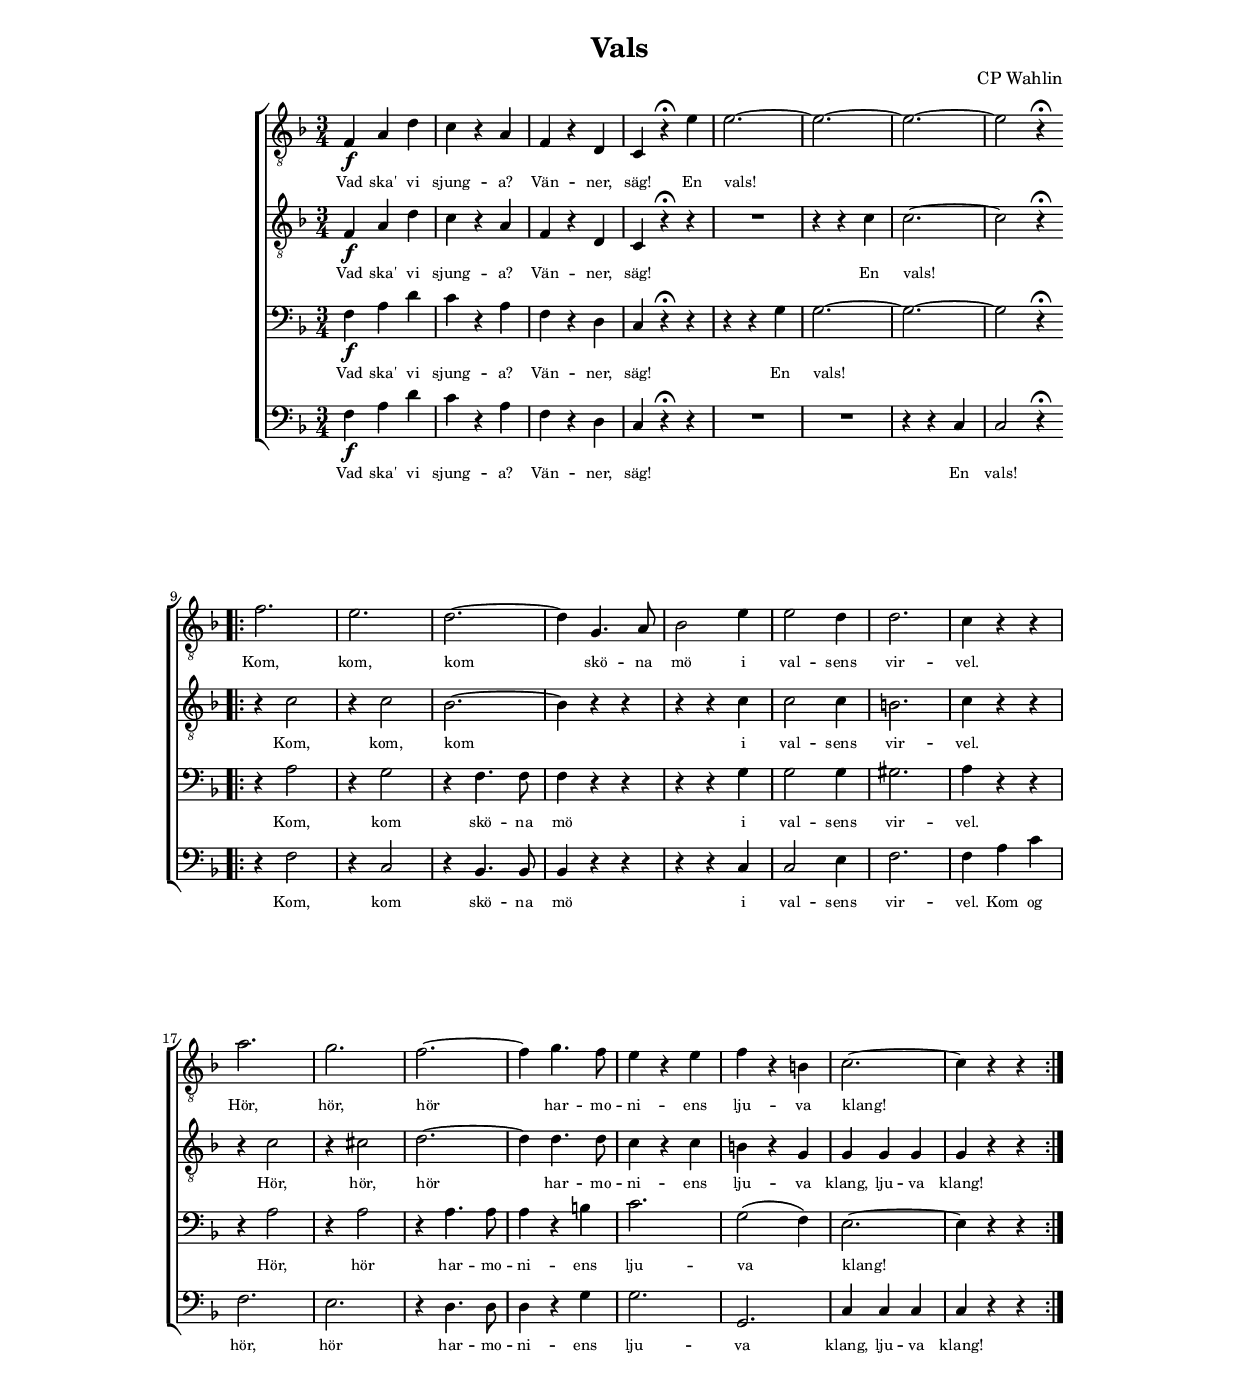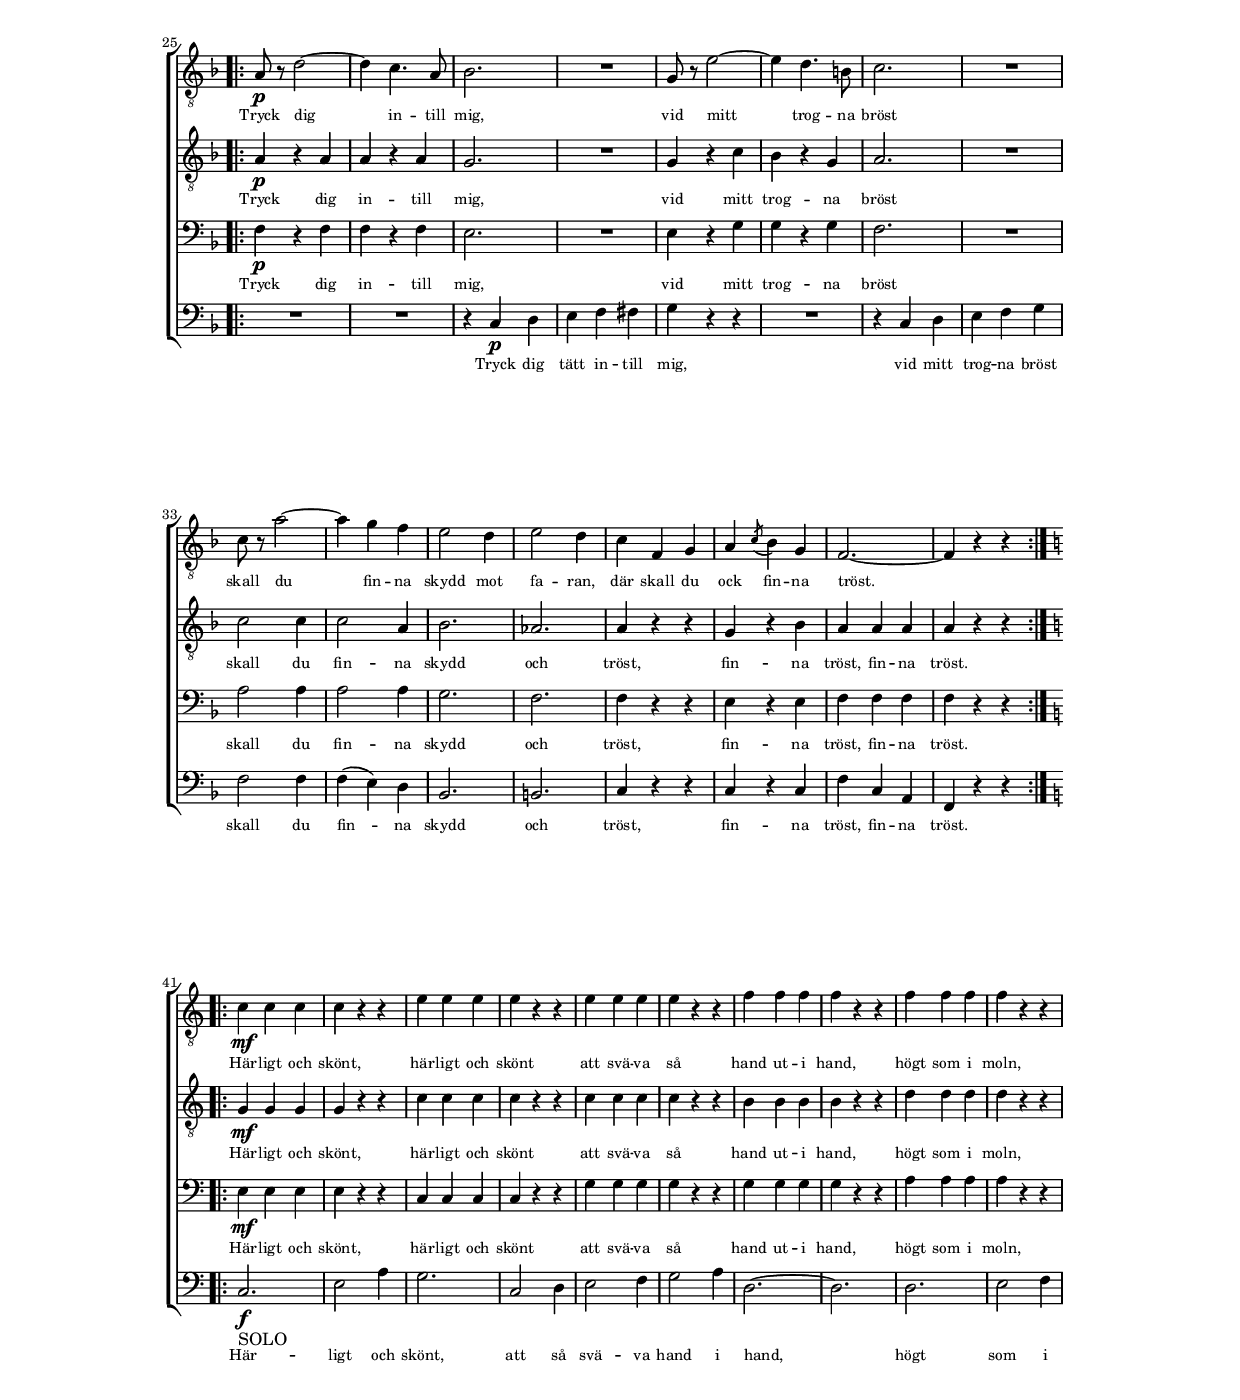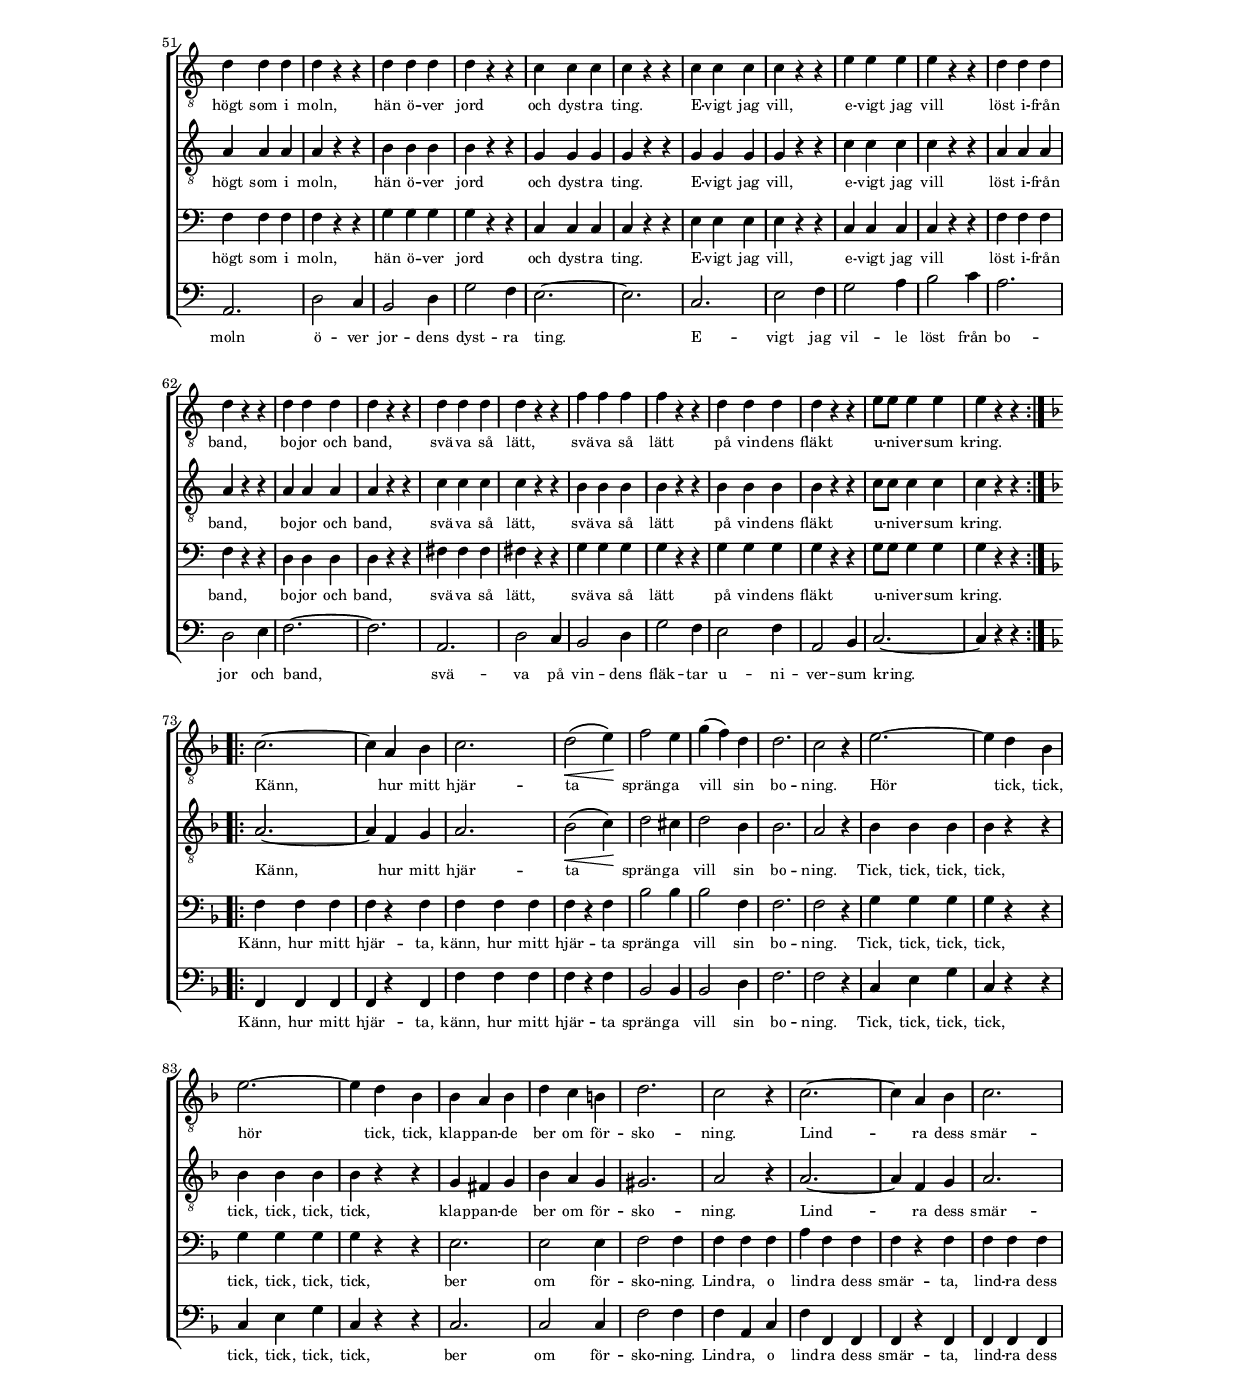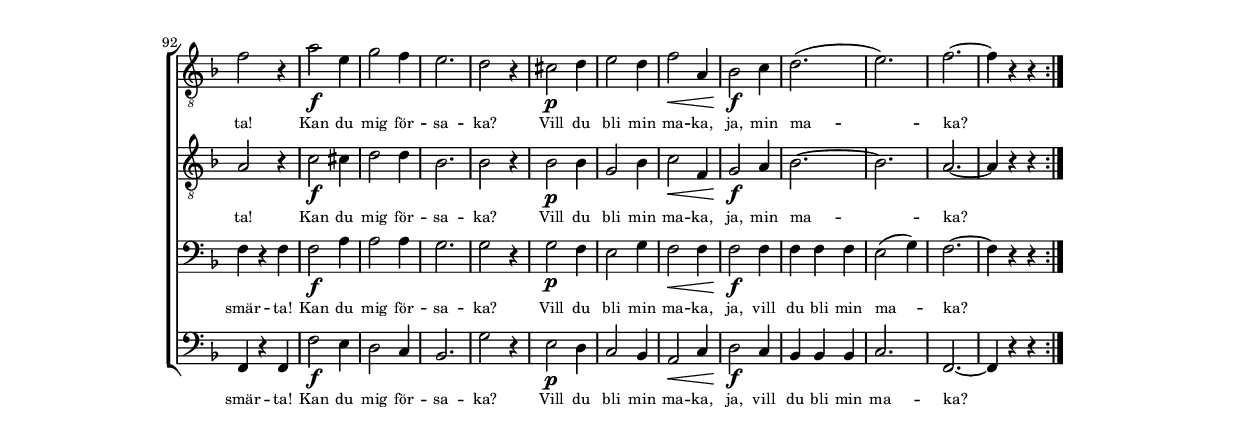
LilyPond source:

\version "2.18.2"

#(set-global-staff-size 15.0750126457)
#(set-default-paper-size "a4")
\paper {
  % paper-width = 21.0\cm
  % paper-height = 29.7\cm
  print-page-number = ##f
  top-margin = 1.0\cm
  bottom-margin = 6.0\cm
  left-margin = 3.0\cm
  right-margin = 3.0\cm
}

\header {
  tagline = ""
}


\layout {
	\context {
	  \Lyrics
	  % **** Prevents lyrics from running too close together
	  \override LyricSpace #'minimum-distance = #0.8
	  % **** Makes the text of lyrics a little smaller
	  \override LyricText #'font-size = #-1
	  % **** Moves lines of lyrics closer together
	  \override VerticalAxisGroup #'minimum-Y-extent = #'(-1 . 1)
	}
}


\header {
  dedication = ""
  title = "Vals"
  subtitle = ""
  subsubtitle = ""
  instrument = ""
  poet = ""
  composer = "CP Wahlin"
  meter = ""
  arranger = ""
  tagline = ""
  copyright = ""
}

global = {
  \key f \major
  \time 3/4
}

end = {
  \bar ":|."
}

soprano = \relative c {
	| f4\f a d | c r a | f r d | c r^\fermata e'
	| e2.~ | e2.~ | e2.~ | e2 r4^\fermata
	\bar ".|:"
	\break
	| f2. | e | d~ | d4 g,4. a8 | bes2 e4
	| e2 d4 | d2. | c4 r r | a'2. | g | f~
	| f4 g4. f8 | e4 r e | f r b, | c2.~ | c4 r r
	\bar ":|.|:"
	\break
	| a8\p r d2~ | d4 c4. a8 | bes2. | R1*3/4
	| g8 r e'2~ | e4 d4. b8 | c2. | R1*3/4
	| c8 r a'2~ | a4 g f | e2 d4 | e2 d4
	| c f, g | a \acciaccatura c8 bes4 g
	| f2.~ | f4 r r
	\bar ":|.|:"
	\key c \major
	\break
	| c'\mf c c | c r r
	| e e e | e r r | e e e | e r r | f f f | f r r | f f f | f r r
	| d d d | d r r | d d d | d r r | c c c | c r r | c c c | c r r
	| e e e | e r r | d d d | d r r | d d d | d r r | d d d | d r r
	| f f f | f r r | d d d | d r r | e8 e e4 e | e r r
	\bar ":|.|:"
	\key f \major
	\break
	| c2.~ | c4 a bes | c2. | d2(\< e4)\! | f2 e4 | g( f) d | d2. | c2 r4
	| e2.~ | e4 d bes | e2.~ | e4 d bes | bes a bes | d c b | d2. | c2 r4
	| c2.~ | c4 a bes | c2. | f2 r4 | a2\f e4 | g2 f4 | e2. | d2 r4
	| cis2\p d4 | e2 d4 | f2\< a,4 | bes2\f c4 | d2.( | e) | f~ | f4 r r
	\bar ":|."
	\end
}

alto = \relative c {
	| f4\f a d | c r a | f r d | c r\fermata r | R1*3/4 | r4 r c' | c2.~ | c2 r4\fermata
	\bar ".|:"
	| r c2 | r4 c2 | bes2.~ | bes4 r r | r r c | c2 c4 | b2. | c4 r r
	| r c2 | r4 cis2 | d2.~ | d4 d4. d8 | c4 r c | b r g | g g g | g r r
	\bar ":|.|:"
	| a\p r a | a r a | g2. | R1*3/4 | g4 r c | bes r g | a2. | R1*3/4
	| c2 c4 | c2 a4 | bes2. | aes | a4 r r | g r bes | a a a | a r r
	\bar ":|.|:"
	\key c \major
	| g\mf g g | g r r | c c c | c r r | c c c | c r r | b b b | b r r | d d d | d r r
	| a a a | a r r | b b b | b r r | g g g | g r r | g g g | g r r | c c c | c r r
	| a a a | a r r | a a a | a r r | c c c | c r r | b b b | b r r | b b b | b r r
	| c8 c c4 c | c r r
	\bar ":|.|:"
	\key f \major
	| a2.~ | a4 f g | a2. | bes2(\< c4)\! | d2 cis4 | d2 bes4 | bes2. | a2 r4
	| bes4 bes bes | bes r r | bes bes bes | bes r r
	| g fis g | bes a g | gis2. | a2 r4 | a2.~ | a4 f g | a2.
	| a2 r4 | c2\f cis4 | d2 d4 | bes2. | bes2 r4
	| bes2\p bes4 | g2 bes4 | c2\< f,4 | g2\f a4 | bes2.~ | bes | a2.~ | a4 r r
  \end
}

tenor = \relative c {
	| f4\f a d | c r a | f r d | c r^\fermata r
	| r r g' | g2.~ | g2.~ | g2 r4^\fermata
	\bar ".|:"
	| r a2 | r4 g2 | r4 f4. f8 | f4 r r | r r g | g2 g4 | gis2. | a4 r r
	| r a2 | r4 a2 | r4 a4. a8 | a4 r b | c2. | g2( f4) | e2.~ | e4 r r
	\bar ":|.|:"
	| f4\p r f | f r f | e2. | R1*3/4 | e4 r g | g r g | f2. | R1*3/4
	| a2 a4 | a2 a4 | g2. | f | f4 r r | e r e | f f f | f r r
	\bar ":|.|:"
	\key c \major
	| e4\mf e e | e r r | c c c | c r r | g' g g | g r r | g g g | g r r
	| a a a | a r r | f f f | f r r | g g g | g r r | c, c c | c r r
	| e e e | e r r | c c c | c r r | f f f | f r r | d d d | d r r
	| fis fis fis | fis r r | g g g | g r r
	| g g g | g r r | g8 g g4 g | g r r
	\bar ":|.|:"
	\key f \major
	| f f f | f r f | f f f | f r f | bes2 bes4 | bes2 f4 | f2. | f2 r4
	| g g g | g r r | g g g | g r r | e2. | e2 e4 | f2 f4 | f f f | a f f
	| f r f | f f f | f r f | f2\f a4 | a2 a4 | g2. | g2 r4 | g2\p f4 | e2 g4
	| f2\< f4| f2\f f4 | f f f | e2( g4) | f2.~ | f4 r r
  \end
}

bass = \relative c {
	| f4\f a d | c r a | f r d | c r\fermata r
	| R1*2*3/4 | r4 r c | c2 r4\fermata
	\bar ".|:"
	| r f2 | r4 c2 | r4 bes4. bes8 | bes4 r r | r r c4 | c2 e4 | f2. | f4 a c | f,2. e
	| r4 d4. d8 | d4 r g | g2. | g, | c4 c c | c r r

	\bar ":|.|:"
	| R1*3/4 | R1*3/4 | r4 c\p d | e f fis | g r r | R1*3/4 | r4 c, d | e f g | f2 f4 | f( e) d
	| bes2. | b | c4 r r | c r c | f c a | f r r
	\bar ":|.|:"
	\key c \major
	| c'2.\f_"SOLO" | e2 a4 | g2. | c,2 d4 | e2 f4 | g2 a4 | d,2.~ | d
	| d | e2 f4 | a,2. | d2 c4 | b2 d4 | g2 f4 | e2.~ | e
	| c2. | e2 f4 | g2 a4 | b2 c4 | a2. | d,2 e4 | f2.~ | f
	| a,2. | d2 c4 | b2 d4 | g2 f4 | e2 f4 | a,2 b4 | c2.~ | c4 r r
	\bar ":|.|:"
	\key f \major
	| f,4 f f | f r f | f' f f | f r f | bes,2 bes4 | bes2 d4 | f2.
	| f2 r4 | c e g | c, r r | c e g | c, r r | c2. | c2 c4 | f2 f4
	| f a, c | f f, f | f r f | f f f | f r f | f'2\f e4 | d2 c4 |
	| bes2. | g'2 r4 | e2\p d4 | c2 bes4 | a2\< c4 | d2\f c4 | bes bes bes
	| c2. | f,2.~ | f4 r r
	\bar ":|."
  \end
}

lyrSoprano = \lyricmode {
	Vad ska' vi sjung -- a? Vän -- ner, säg!
	En vals!
	Kom, kom, kom skö -- na mö i val -- sens vir -- vel.
	Hör, hör, hör har -- mo -- ni -- ens lju -- va klang!

	Tryck dig in -- till mig, vid mitt trog -- na bröst
	skall du fin -- na skydd mot fa -- ran,
	där skall du ock fin -- na tröst.

	Här -- ligt och skönt, här -- ligt och skönt
	att svä -- va så hand ut -- i hand,
	högt som i moln, högt som i moln, hän ö -- ver jord och dyst -- ra ting.
	E -- vigt jag vill, e -- vigt jag vill löst i -- från band, bo -- jor och band,
	svä -- va så lätt, svä -- va så lätt på
	vin -- dens fläkt u -- ni -- ver -- sum kring.

	Känn, hur mitt hjär -- ta spräng -- a vill sin bo -- ning.
	Hör tick, tick, hör tick, tick,
	klap -- pan -- de ber om för -- sko -- ning. Lind -- ra dess smär -- ta!

	Kan du mig för -- sa -- ka?
	Vill du bli min ma -- ka, ja, min ma -- ka?
	%Tick, tick, tick, tick, tick, tick, tick, tick,
	%klap -- pan -- de


}

lyrAlto = \lyricmode {
	Vad ska' vi sjung -- a? Vän -- ner, säg!
	En vals!
	Kom, kom, kom i val -- sens vir -- vel.
	Hör, hör, hör har -- mo -- ni -- ens lju -- va klang, lju -- va klang!

	Tryck dig in -- till mig, vid mitt trog -- na bröst
	skall du fin -- na skydd och tröst, fin -- na tröst, fin -- na tröst.
	Här -- ligt och skönt, här -- ligt och skönt
	att svä -- va så hand ut -- i hand,
	högt som i moln, högt som i moln, hän ö -- ver jord och dyst -- ra ting.
	E -- vigt jag vill, e -- vigt jag vill löst i -- från band, bo -- jor och band,
	svä -- va så lätt, svä -- va så lätt på
	vin -- dens fläkt u -- ni -- ver -- sum kring.
	Känn, hur mitt hjär -- ta spräng -- a vill sin bo -- ning.
	Tick, tick, tick, tick, tick, tick, tick, tick,
	klap -- pan -- de ber om för -- sko -- ning. Lind -- ra dess smär -- ta!

	Kan du mig för -- sa -- ka?
	Vill du bli min ma -- ka, ja, min ma -- ka?

}

lyrTenor = \lyricmode {
	Vad ska' vi sjung -- a? Vän -- ner, säg!
	En vals!
	Kom, kom skö -- na mö i val -- sens vir -- vel.
	Hör, hör har -- mo -- ni -- ens lju -- va klang!

	Tryck dig in -- till mig, vid mitt trog -- na bröst
	skall du fin -- na skydd och tröst, fin -- na tröst, fin -- na tröst.

	Här -- ligt och skönt, här -- ligt och skönt
	att svä -- va så hand ut -- i hand,
	högt som i moln, högt som i moln, hän ö -- ver jord och dyst -- ra ting.
	E -- vigt jag vill, e -- vigt jag vill löst i -- från band, bo -- jor och band,
	svä -- va så lätt, svä -- va så lätt på
	vin -- dens fläkt u -- ni -- ver -- sum kring.

	Känn, hur mitt hjär -- ta, känn, hur mitt hjär -- ta
	spräng -- a vill sin bo -- ning.
	Tick, tick, tick, tick, tick, tick, tick, tick,
	ber om för -- sko -- ning. Lind -- ra,
	o lind -- ra dess smär -- ta, lind -- ra dess smär -- ta!

	Kan du mig för -- sa -- ka?
	Vill du bli min ma -- ka, ja, vill du bli min ma -- ka?
}

lyrBass = \lyricmode {
	Vad ska' vi sjung -- a? Vän -- ner, säg!
	En vals!
	Kom, kom skö -- na mö i val -- sens vir -- vel.
	Kom og hör, hör har -- mo -- ni -- ens lju -- va klang, lju -- va klang!

	Tryck dig tätt in -- till mig, vid mitt trog -- na bröst
	skall du fin -- na skydd och tröst, fin -- na tröst, fin -- na tröst.

	Här -- ligt och skönt, att så svä -- va hand i hand,
	högt som i moln ö -- ver jor -- dens dyst -- ra ting.
	E -- vigt jag vil -- le löst från bo -- jor och band,
	svä -- va på vin -- dens fläk -- tar u -- ni -- ver -- sum kring.

	Känn, hur mitt hjär -- ta, känn, hur mitt hjär -- ta
	spräng -- a vill sin bo -- ning.
	Tick, tick, tick, tick, tick, tick, tick, tick,
	ber om för -- sko -- ning. Lind -- ra,
	o lind -- ra dess smär -- ta, lind -- ra dess smär -- ta!

	Kan du mig för -- sa -- ka?
	Vill du bli min ma -- ka, ja, vill du bli min ma -- ka?
}

\score {
  \context ChoirStaff <<
	\context Staff = tenorA <<
	  \global
		\clef "treble_8"
	  \context Voice = soprano { \soprano }
	  \context Lyrics = one \lyricsto soprano \lyrSoprano

	>>
	\context Staff = tenorB <<
	  \global
		\clef "treble_8"
	  \context Voice = alto { \alto }

	  \context Lyrics = two \lyricsto alto \lyrAlto

	>>
	\context Staff = bassA <<
	  \global
		\clef bass
	  \context Voice = tenor { \tenor }
	  \context Lyrics = three \lyricsto tenor \lyrTenor
	>>
	\context Staff = bassB <<
	  \global
		\clef bass
		\context Voice = bass { \bass }

	  \context Lyrics = four \lyricsto bass \lyrBass
	>>
  >>

  \layout {
  }
  \midi {
	  \tempo 4 = 172
  }
}
